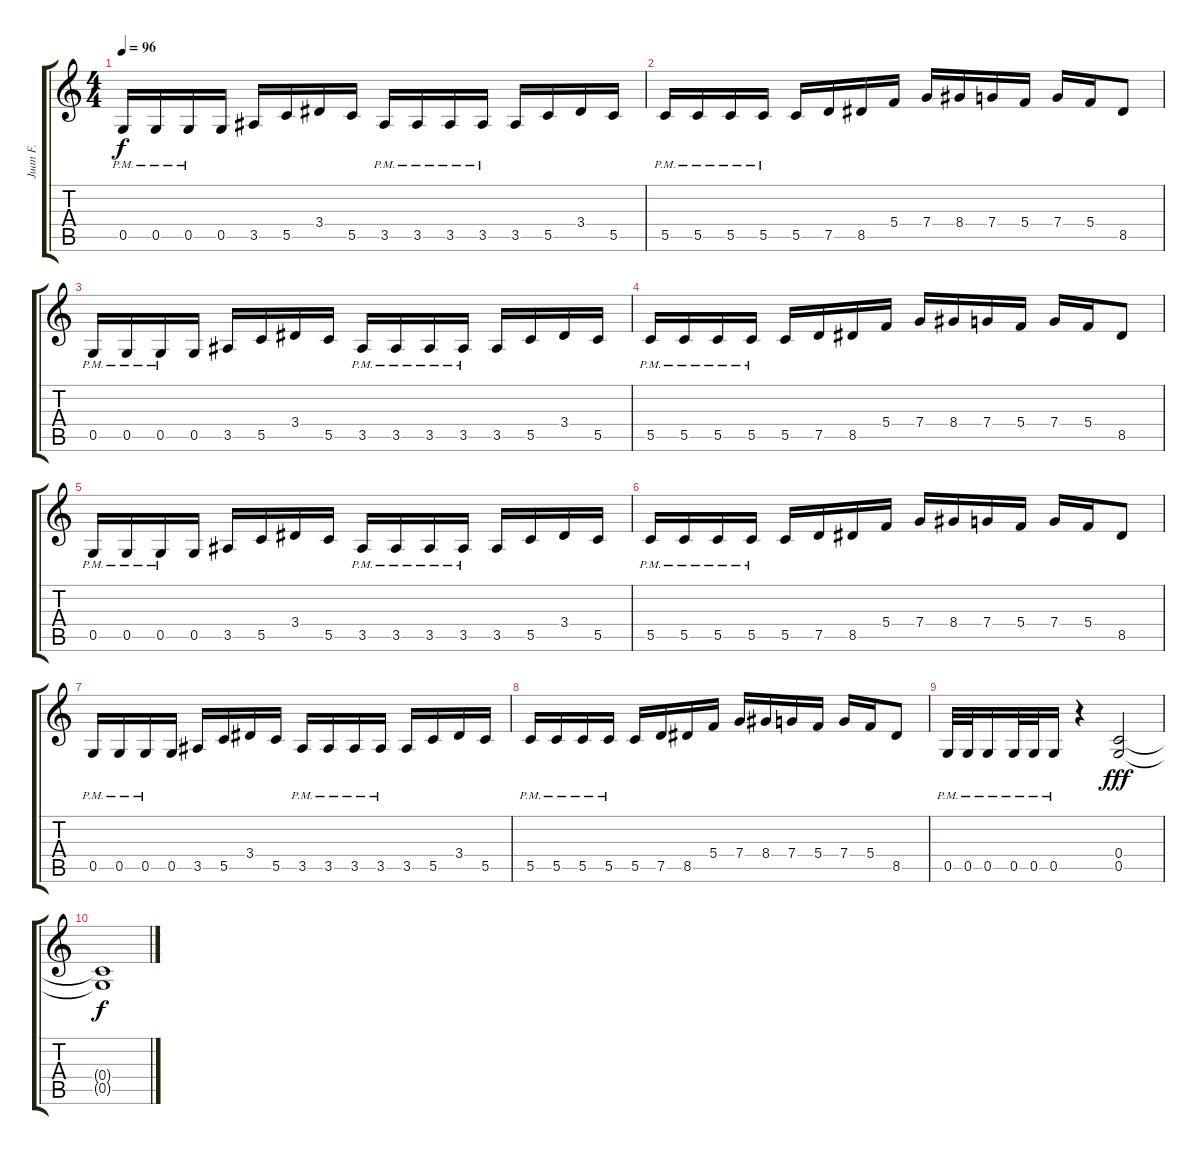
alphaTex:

\track ("Juan F." "Juan F.") {instrument distortionguitar}
\staff {score tabs}
\tuning (D4 A3 F3 C3 G2 D2) {hide}
\ts (4 4)
\tempo 96
\clef g2
\ks c
0.5{pm}.16{dy f} 0.5{pm}.16 0.5{pm}.16 0.5.16 3.5.16 5.5.16 3.4.16 5.5.16 3.5{pm}.16 3.5{pm}.16 3.5{pm}.16 3.5{pm}.16 3.5.16 5.5.16 3.4.16 5.5.16 |
5.5{pm}.16 5.5{pm}.16 5.5{pm}.16 5.5{pm}.16 5.5.16 7.5.16 8.5.16 5.4.16 7.4.16 8.4.16 7.4.16 5.4.16 7.4.16 5.4.16 8.5.8 |
0.5{pm}.16 0.5{pm}.16 0.5{pm}.16 0.5.16 3.5.16 5.5.16 3.4.16 5.5.16 3.5{pm}.16 3.5{pm}.16 3.5{pm}.16 3.5{pm}.16 3.5.16 5.5.16 3.4.16 5.5.16 |
5.5{pm}.16 5.5{pm}.16 5.5{pm}.16 5.5{pm}.16 5.5.16 7.5.16 8.5.16 5.4.16 7.4.16 8.4.16 7.4.16 5.4.16 7.4.16 5.4.16 8.5.8 |
0.5{pm}.16 0.5{pm}.16 0.5{pm}.16 0.5.16 3.5.16 5.5.16 3.4.16 5.5.16 3.5{pm}.16 3.5{pm}.16 3.5{pm}.16 3.5{pm}.16 3.5.16 5.5.16 3.4.16 5.5.16 |
5.5{pm}.16 5.5{pm}.16 5.5{pm}.16 5.5{pm}.16 5.5.16 7.5.16 8.5.16 5.4.16 7.4.16 8.4.16 7.4.16 5.4.16 7.4.16 5.4.16 8.5.8 |
0.5{pm}.16 0.5{pm}.16 0.5{pm}.16 0.5.16 3.5.16 5.5.16 3.4.16 5.5.16 3.5{pm}.16 3.5{pm}.16 3.5{pm}.16 3.5{pm}.16 3.5.16 5.5.16 3.4.16 5.5.16 |
5.5{pm}.16 5.5{pm}.16 5.5{pm}.16 5.5{pm}.16 5.5.16 7.5.16 8.5.16 5.4.16 7.4.16 8.4.16 7.4.16 5.4.16 7.4.16 5.4.16 8.5.8 |
0.5{pm}.32 0.5{pm}.32 0.5{pm}.16 0.5{pm}.32 0.5{pm}.32 0.5{pm}.16 r.4 (0.4 0.5).2{dy fff volume 0} |
(0.4{t} 0.5{t}).1{dy f}
